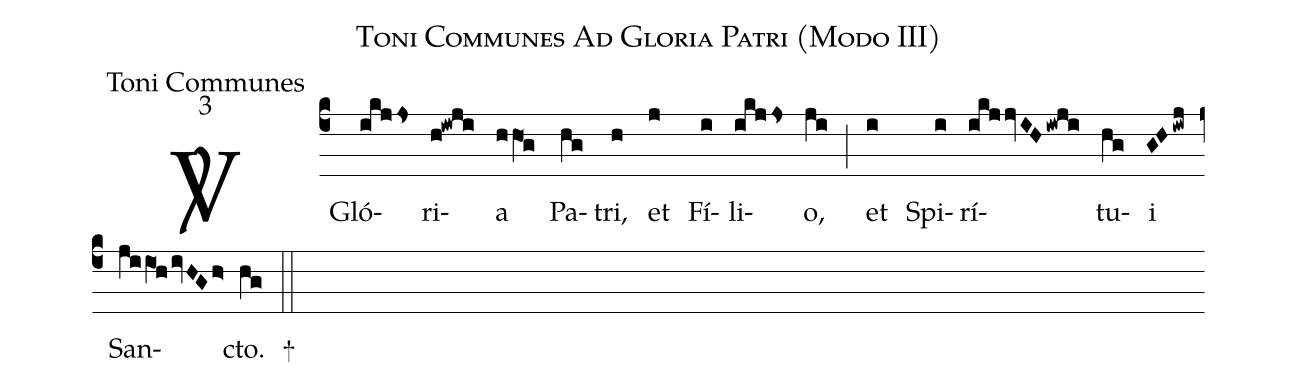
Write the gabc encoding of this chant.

name:Toni Communes Ad Gloria Patri (Modo III);
office-part:Toni Communes;
mode:3;
%%
(c4) <sp>V/</sp> Gló(ikjjs)ri(h!iwji)a(hhO1g) Pa(hg)tri,(h) et(j) Fí(i)li(ikjjs)o,(ji) (;)
et(i) Spi(i)rí(ikjjvIHiwji)tu(hg)i(GHiwj)
San(jiiO1hivHGh>)cto.(hg)
<sp>+</sp>(::)
